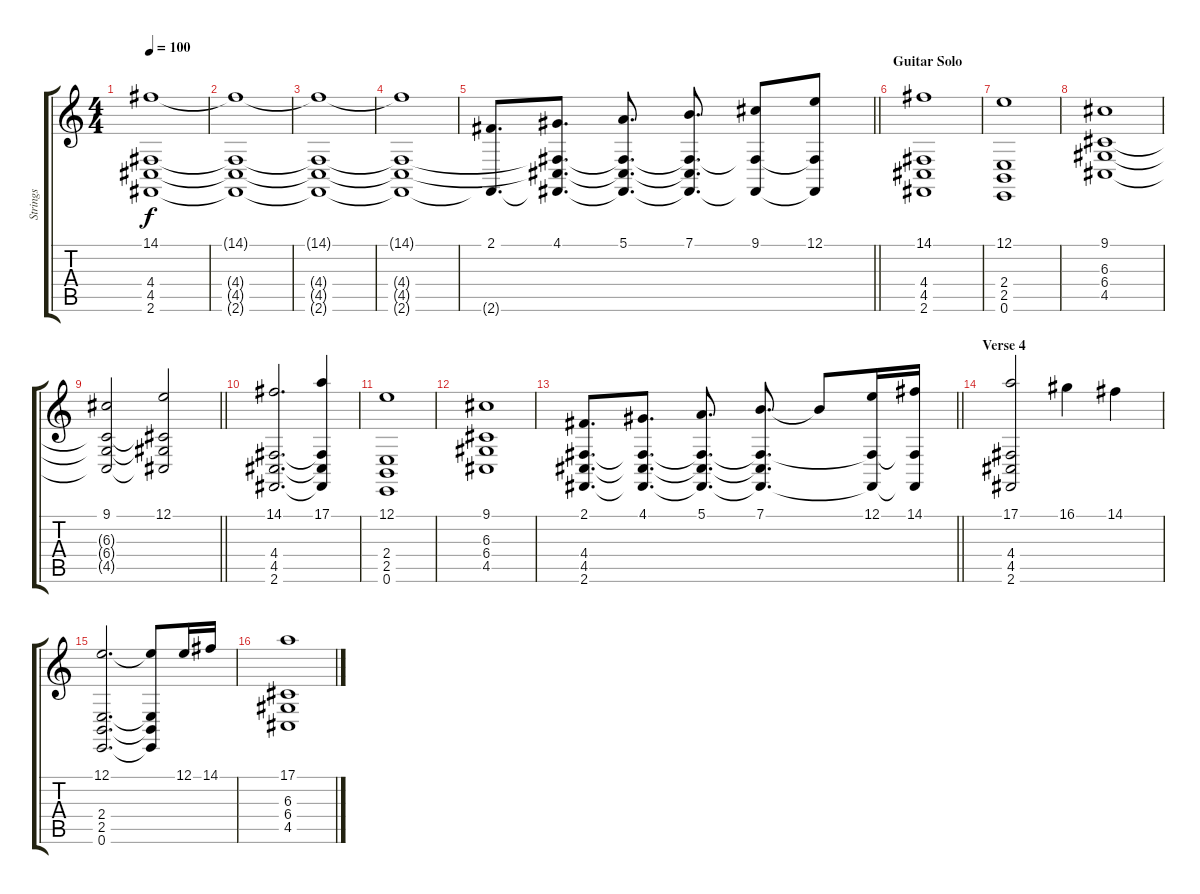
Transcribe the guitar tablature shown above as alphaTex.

\track ("Strings" "Strings") {instrument stringensemble2}
\staff {score tabs}
\tuning (E4 B3 G3 D3 A2 E2) {hide}
\ts (4 4)
\tempo 100
\clef g2
\ks c
(14.1{t} 4.4{t} 4.5{t} 2.6{t}).1{dy f} |
(14.1{t} 4.4{t} 4.5{t} 2.6{t}).1 |
(14.1{t} 4.4{t} 4.5{t} 2.6{t}).1 |
(14.1{t} 4.4{t} 4.5{t} 2.6{t}).1 |
\barLineRight lightlight
(2.1 2.6{t}).8{d} (4.1 4.4{t} 4.5{t} 2.6{t}).8{d} (5.1 4.4{t} 4.5{t} 2.6{t}).8{d} (7.1 4.4{t} 4.5{t} 2.6{t}).8{d} (9.1 4.4{t} 2.6{t}).8 (12.1 4.4{t} 2.6{t}).8 |
\section ("" "Guitar Solo")
(14.1 4.4 4.5 2.6).1 |
(12.1 2.4 2.5 0.6).1 |
(9.1 6.3 6.4 4.5).1 |
\barLineRight lightlight
(9.1 6.3{t} 6.4{t} 4.5{t}).2 (12.1 6.3{t} 6.4{t} 4.5{t}).2 |
(14.1 4.4 4.5 2.6).2{d} (17.1 4.4{t} 4.5{t} 2.6{t}).4 |
(12.1 2.4 2.5 0.6).1 |
(9.1 6.3 6.4 4.5).1 |
\barLineRight lightlight
(2.1 4.4 4.5 2.6).8{d volume 16} (4.1 4.4{t} 4.5{t} 2.6{t}).8{d} (5.1 4.4{t} 4.5{t} 2.6{t}).8{d} (7.1 4.4{t} 4.5{t} 2.6{t}).8{d} 7.1{t}.8 (12.1 4.4{t} 2.6{t}).16 (14.1 4.4{t} 2.6{t}).16 |
\section ("" "Verse 4")
(17.1 4.4 4.5 2.6).2 16.1.4 14.1.4 |
(12.1 2.4 2.5 0.6).2{d} (12.1{t} 2.4{t} 2.5{t} 0.6{t}).8 12.1.16 14.1.16 |
(17.1 6.3 6.4 4.5).1
